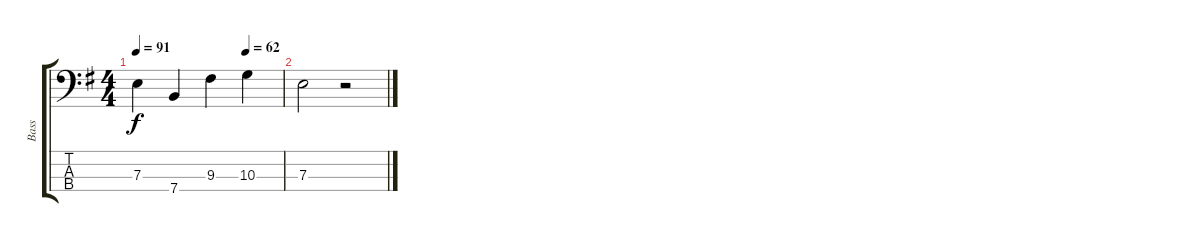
\track ("Bass" "Bass") {instrument electricbassfinger}
\staff {score tabs}
\tuning (G2 D2 A1 E1) {hide}
\ts (4 4)
\tempo 91
\tempo (62 0.75)
\clef f4
\ks eminor
7.3.4{dy f} 7.4.4{volume 6} 9.3.4 10.3.4 |
7.3.2 r.2
